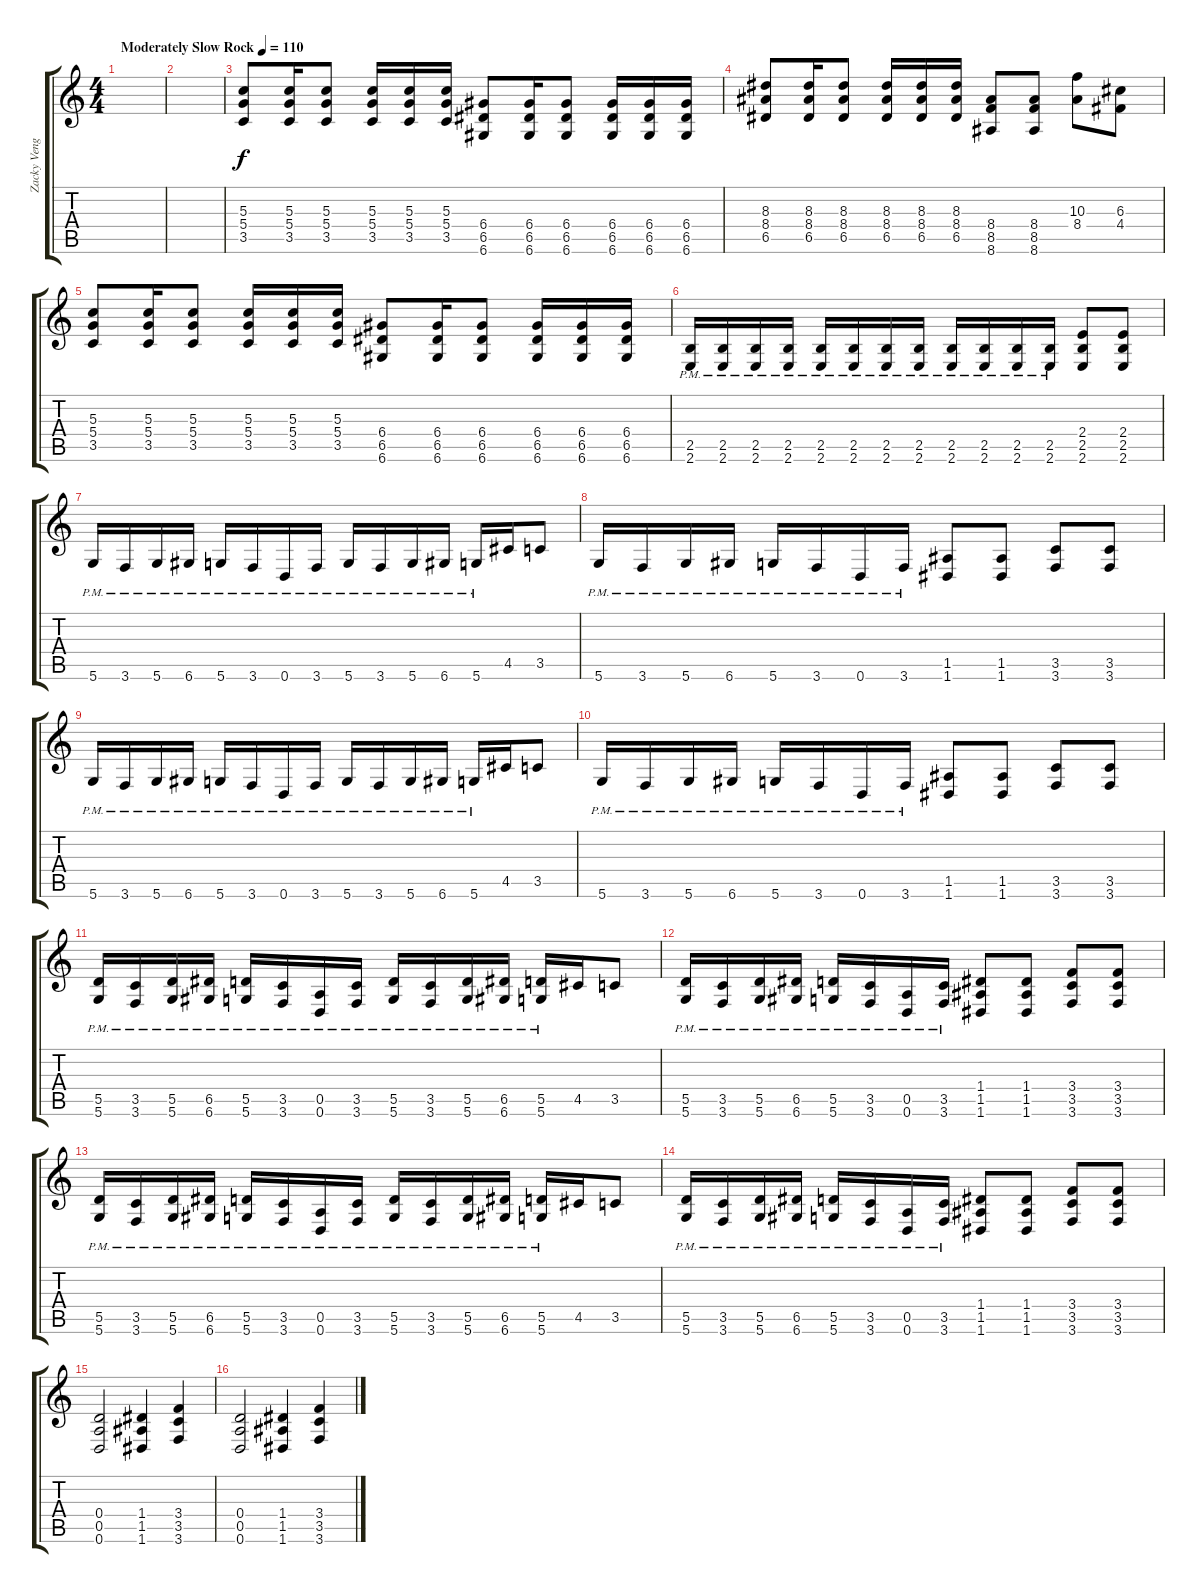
\track ("Zacky Vengence" "Zacky Veng") {instrument distortionguitar}
\staff {score tabs}
\tuning (E4 B3 G3 D3 A2 D2) {hide}
\ts (4 4)
\tempo (110 "Moderately Slow Rock")
\clef g2
\ks c
|
|
(5.3 5.4 3.5).8 (5.3 5.4 3.5).16 (5.3 5.4 3.5).8 (5.3 5.4 3.5).16 (5.3 5.4 3.5).16 (5.3 5.4 3.5).16 (6.4 6.5 6.6).8 (6.4 6.5 6.6).16 (6.4 6.5 6.6).8 (6.4 6.5 6.6).16 (6.4 6.5 6.6).16 (6.4 6.5 6.6).16 |
(8.3 8.4 6.5).8 (8.3 8.4 6.5).16 (8.3 8.4 6.5).8 (8.3 8.4 6.5).16 (8.3 8.4 6.5).16 (8.3 8.4 6.5).16 (8.4 8.5 8.6).8 (8.4 8.5 8.6).8 (10.3 8.4).8 (6.3 4.4).8 |
(5.3 5.4 3.5).8 (5.3 5.4 3.5).16 (5.3 5.4 3.5).8 (5.3 5.4 3.5).16 (5.3 5.4 3.5).16 (5.3 5.4 3.5).16 (6.4 6.5 6.6).8 (6.4 6.5 6.6).16 (6.4 6.5 6.6).8 (6.4 6.5 6.6).16 (6.4 6.5 6.6).16 (6.4 6.5 6.6).16 |
(2.5{pm} 2.6{pm}).16 (2.5{pm} 2.6{pm}).16 (2.5{pm} 2.6{pm}).16 (2.5{pm} 2.6{pm}).16 (2.5{pm} 2.6{pm}).16 (2.5{pm} 2.6{pm}).16 (2.5{pm} 2.6{pm}).16 (2.5{pm} 2.6{pm}).16 (2.5{pm} 2.6{pm}).16 (2.5{pm} 2.6{pm}).16 (2.5{pm} 2.6{pm}).16 (2.5{pm} 2.6{pm}).16 (2.4 2.5 2.6).8 (2.4 2.5 2.6).8 |
5.6{pm}.16 3.6{pm}.16 5.6{pm}.16 6.6{pm}.16 5.6{pm}.16 3.6{pm}.16 0.6{pm}.16 3.6{pm}.16 5.6{pm}.16 3.6{pm}.16 5.6{pm}.16 6.6{pm}.16 5.6{pm}.16 4.5.16 3.5.8 |
5.6{pm}.16 3.6{pm}.16 5.6{pm}.16 6.6{pm}.16 5.6{pm}.16 3.6{pm}.16 0.6{pm}.16 3.6{pm}.16 (1.5 1.6).8 (1.5 1.6).8 (3.5 3.6).8 (3.5 3.6).8 |
5.6{pm}.16 3.6{pm}.16 5.6{pm}.16 6.6{pm}.16 5.6{pm}.16 3.6{pm}.16 0.6{pm}.16 3.6{pm}.16 5.6{pm}.16 3.6{pm}.16 5.6{pm}.16 6.6{pm}.16 5.6{pm}.16 4.5.16 3.5.8 |
5.6{pm}.16 3.6{pm}.16 5.6{pm}.16 6.6{pm}.16 5.6{pm}.16 3.6{pm}.16 0.6{pm}.16 3.6{pm}.16 (1.5 1.6).8 (1.5 1.6).8 (3.5 3.6).8 (3.5 3.6).8 |
(5.5 5.6{pm}).16 (3.5 3.6{pm}).16 (5.5 5.6{pm}).16 (6.5 6.6{pm}).16 (5.5 5.6{pm}).16 (3.5 3.6{pm}).16 (0.5 0.6{pm}).16 (3.5 3.6{pm}).16 (5.5 5.6{pm}).16 (3.5 3.6{pm}).16 (5.5 5.6{pm}).16 (6.5 6.6{pm}).16 (5.5 5.6{pm}).16 4.5.16 3.5.8 |
(5.5 5.6{pm}).16 (3.5 3.6{pm}).16 (5.5 5.6{pm}).16 (6.5 6.6{pm}).16 (5.5 5.6{pm}).16 (3.5 3.6{pm}).16 (0.5 0.6{pm}).16 (3.5 3.6{pm}).16 (1.4 1.5 1.6).8 (1.4 1.5 1.6).8 (3.4 3.5 3.6).8 (3.4 3.5 3.6).8 |
(5.5 5.6{pm}).16 (3.5 3.6{pm}).16 (5.5 5.6{pm}).16 (6.5 6.6{pm}).16 (5.5 5.6{pm}).16 (3.5 3.6{pm}).16 (0.5 0.6{pm}).16 (3.5 3.6{pm}).16 (5.5 5.6{pm}).16 (3.5 3.6{pm}).16 (5.5 5.6{pm}).16 (6.5 6.6{pm}).16 (5.5 5.6{pm}).16 4.5.16 3.5.8 |
(5.5 5.6{pm}).16 (3.5 3.6{pm}).16 (5.5 5.6{pm}).16 (6.5 6.6{pm}).16 (5.5 5.6{pm}).16 (3.5 3.6{pm}).16 (0.5 0.6{pm}).16 (3.5 3.6{pm}).16 (1.4 1.5 1.6).8 (1.4 1.5 1.6).8 (3.4 3.5 3.6).8 (3.4 3.5 3.6).8 |
(0.4 0.5 0.6).2 (1.4 1.5 1.6).4 (3.4 3.5 3.6).4 |
(0.4 0.5 0.6).2 (1.4 1.5 1.6).4 (3.4 3.5 3.6).4
